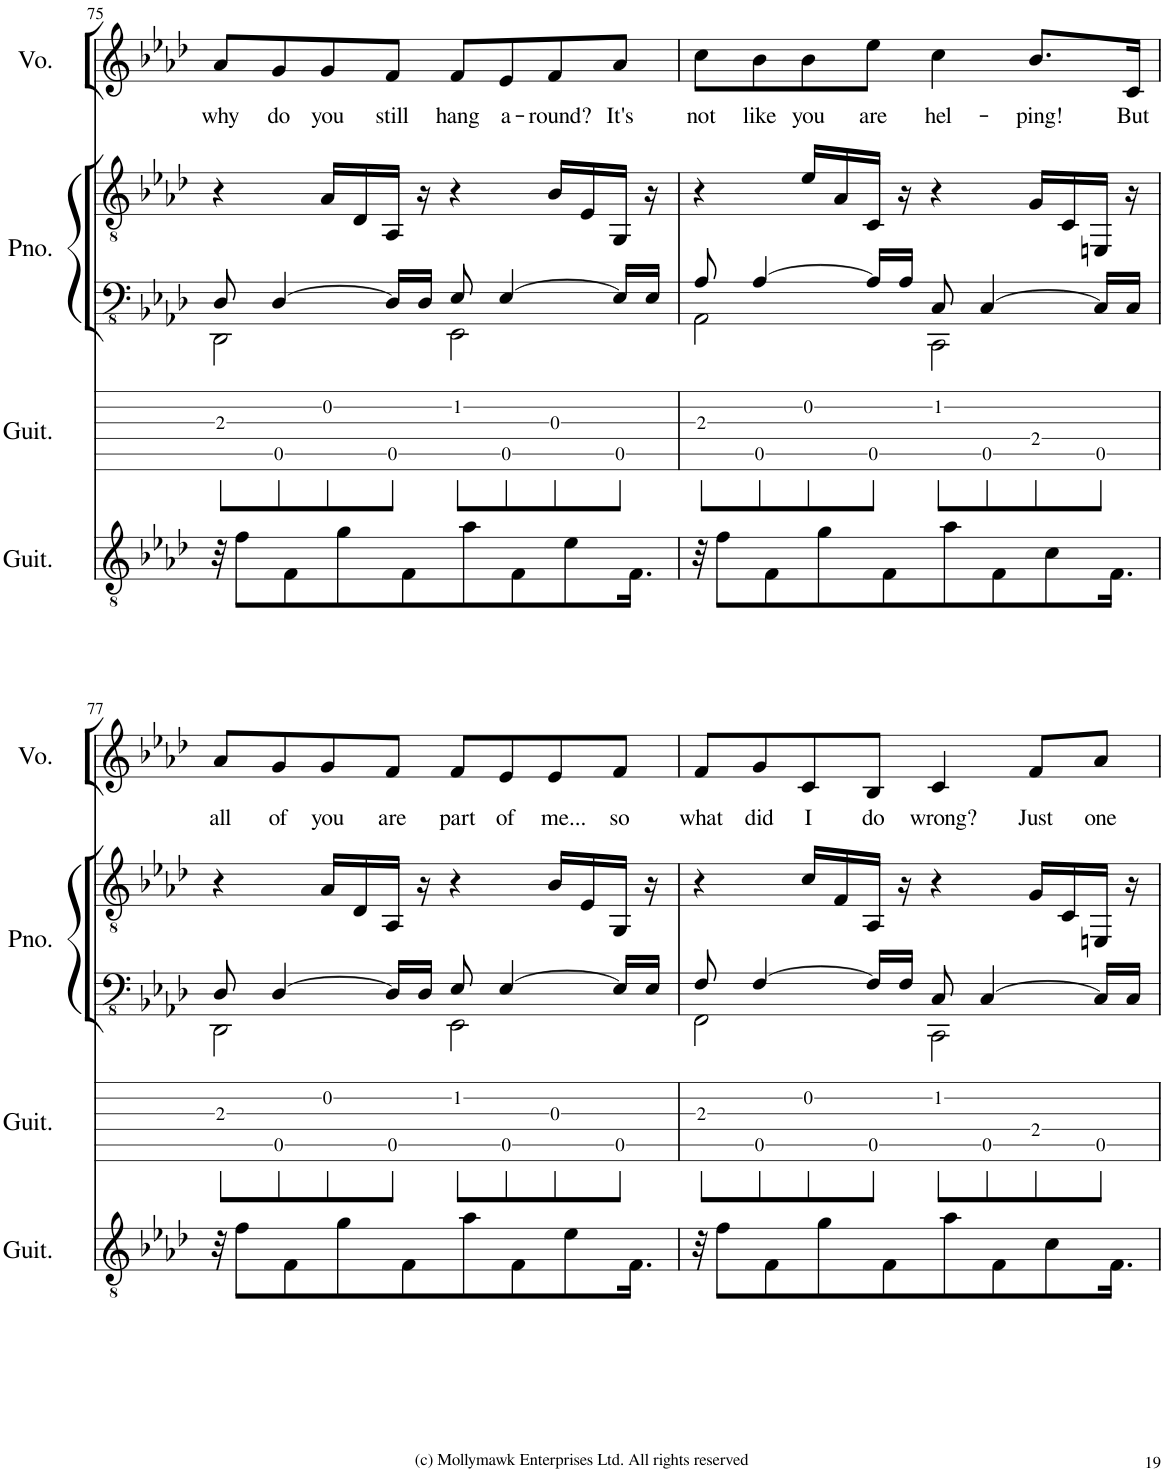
**kern	**kern	**kern	**kern	**kern	**text
*part4	*part3	*part2	*part2	*part1	*part1
*staff5	*staff4	*staff3	*staff2	*staff1	*staff1
*I"Acoustic Guitar	*I"Acoustic Guitar	*I"Piano	*	*I"Voice	*
*I'Guit.	*I'Guit.	*I'Pno.	*	*I'Vo.	*
!!LO:PB:g=z
*clefGv2	*	*clefFv4	*clefGv2	*clefG2	*
*k[b-e-a-d-]	*k[b-e-a-d-]	*k[b-e-a-d-]	*k[b-e-a-d-]	*k[b-e-a-d-]	*
*M4/4	*M4/4	*M4/4	*M4/4	*M4/4	*
=75	=75	=75	=75	=75	=75
*	*	*^	*	*	*
!	!	!	!	!	!	!LO:LY:b
32r	8f\L	8DD-/	2DDD-\	4r	8a-/L	why
8f\L	.	.	.	.	.	.
!	!	!	!	!	!	!LO:LY:b
.	8F\	[4DD-/	.	.	8g/	do
8F\	.	.	.	.	.	.
!	!	!	!	!	!	!LO:LY:b
.	8g\	.	.	16A-/LL	8g/	you
8g\	.	.	.	.	.	.
.	.	.	.	16D-/	.	.
!	!	!	!	!	!	!LO:LY:b
.	8F\J	16DD-/LL]	.	16AA-/JJ	8f/J	still
8F\	.	.	.	.	.	.
.	.	16DD-/JJ	.	16r	.	.
!	!	!	!	!	!	!LO:LY:b
.	8a-\L	8EE-/	2EEE-\	4r	8f/L	hang
8a-\	.	.	.	.	.	.
!	!	!	!	!	!	!LO:LY:b
.	8F\	[4EE-/	.	.	8e-/	a-
8F\	.	.	.	.	.	.
!	!	!	!	!	!	!LO:LY:b
.	8e-\	.	.	16B-/LL	8f/	-round?
8e-\	.	.	.	.	.	.
.	.	.	.	16E-/	.	.
!	!	!	!	!	!	!LO:LY:b
.	8F\J	16EE-/LL]	.	16GG/JJ	8a-/J	It's
16.F\Jk	.	.	.	.	.	.
.	.	16EE-/JJ	.	16r	.	.
=76	=76	=76	=76	=76	=76	=76
!	!	!	!	!	!	!LO:LY:b
32r	8f\L	8AA-/	2AAA-\	4r	8cc\L	not
8f\L	.	.	.	.	.	.
!	!	!	!	!	!	!LO:LY:b
.	8F\	[4AA-/	.	.	8b-\	like
8F\	.	.	.	.	.	.
!	!	!	!	!	!	!LO:LY:b
.	8g\	.	.	16e-/LL	8b-\	you
8g\	.	.	.	.	.	.
.	.	.	.	16A-/	.	.
!	!	!	!	!	!	!LO:LY:b
.	8F\J	16AA-/LL]	.	16C/JJ	8ee-\J	are
8F\	.	.	.	.	.	.
.	.	16AA-/JJ	.	16r	.	.
!	!	!	!	!	!	!LO:LY:b
.	8a-\L	8CC/	2CCC\	4r	4cc\	hel-
8a-\	.	.	.	.	.	.
.	8F\	[4CC/	.	.	.	.
8F\	.	.	.	.	.	.
!	!	!	!	!	!	!LO:LY:b
.	8c\	.	.	16G/LL	8.b-/L	-ping!
8c\	.	.	.	.	.	.
.	.	.	.	16C/	.	.
.	8F\J	16CC/LL]	.	16EEn/JJ	.	.
16.F\Jk	.	.	.	.	.	.
!	!	!	!	!	!	!LO:LY:b
.	.	16CC/JJ	.	16r	16c/Jk	But
!!LO:LB:g=z
=77	=77	=77	=77	=77	=77	=77
!	!	!	!	!	!	!LO:LY:b
32r	8f\L	8DD-/	2DDD-\	4r	8a-/L	all
8f\L	.	.	.	.	.	.
!	!	!	!	!	!	!LO:LY:b
.	8F\	[4DD-/	.	.	8g/	of
8F\	.	.	.	.	.	.
!	!	!	!	!	!	!LO:LY:b
.	8g\	.	.	16A-/LL	8g/	you
8g\	.	.	.	.	.	.
.	.	.	.	16D-/	.	.
!	!	!	!	!	!	!LO:LY:b
.	8F\J	16DD-/LL]	.	16AA-/JJ	8f/J	are
8F\	.	.	.	.	.	.
.	.	16DD-/JJ	.	16r	.	.
!	!	!	!	!	!	!LO:LY:b
.	8a-\L	8EE-/	2EEE-\	4r	8f/L	part
8a-\	.	.	.	.	.	.
!	!	!	!	!	!	!LO:LY:b
.	8F\	[4EE-/	.	.	8e-/	of
8F\	.	.	.	.	.	.
!	!	!	!	!	!	!LO:LY:b
.	8e-\	.	.	16B-/LL	8e-/	me...
8e-\	.	.	.	.	.	.
.	.	.	.	16E-/	.	.
!	!	!	!	!	!	!LO:LY:b
.	8F\J	16EE-/LL]	.	16GG/JJ	8f/J	so
16.F\Jk	.	.	.	.	.	.
.	.	16EE-/JJ	.	16r	.	.
=78	=78	=78	=78	=78	=78	=78
!	!	!	!	!	!	!LO:LY:b
32r	8f\L	8FF/	2FFF\	4r	8f/L	what
8f\L	.	.	.	.	.	.
!	!	!	!	!	!	!LO:LY:b
.	8F\	[4FF/	.	.	8g/	did
8F\	.	.	.	.	.	.
!	!	!	!	!	!	!LO:LY:b
.	8g\	.	.	16c/LL	8c/	I
8g\	.	.	.	.	.	.
.	.	.	.	16F/	.	.
!	!	!	!	!	!	!LO:LY:b
.	8F\J	16FF/LL]	.	16AA-/JJ	8B-/J	do
8F\	.	.	.	.	.	.
.	.	16FF/JJ	.	16r	.	.
!	!	!	!	!	!	!LO:LY:b
.	8a-\L	8CC/	2CCC\	4r	4c/	wrong?
8a-\	.	.	.	.	.	.
.	8F\	[4CC/	.	.	.	.
8F\	.	.	.	.	.	.
!	!	!	!	!	!	!LO:LY:b
.	8c\	.	.	16G/LL	8f/L	Just
8c\	.	.	.	.	.	.
.	.	.	.	16C/	.	.
!	!	!	!	!	!	!LO:LY:b
.	8F\J	16CC/LL]	.	16EEn/JJ	8a-/J	one
16.F\Jk	.	.	.	.	.	.
.	.	16CC/JJ	.	16r	.	.
*	*	*v	*v	*	*	*
=	=	=	=	=	=
*-	*-	*-	*-	*-	*-
